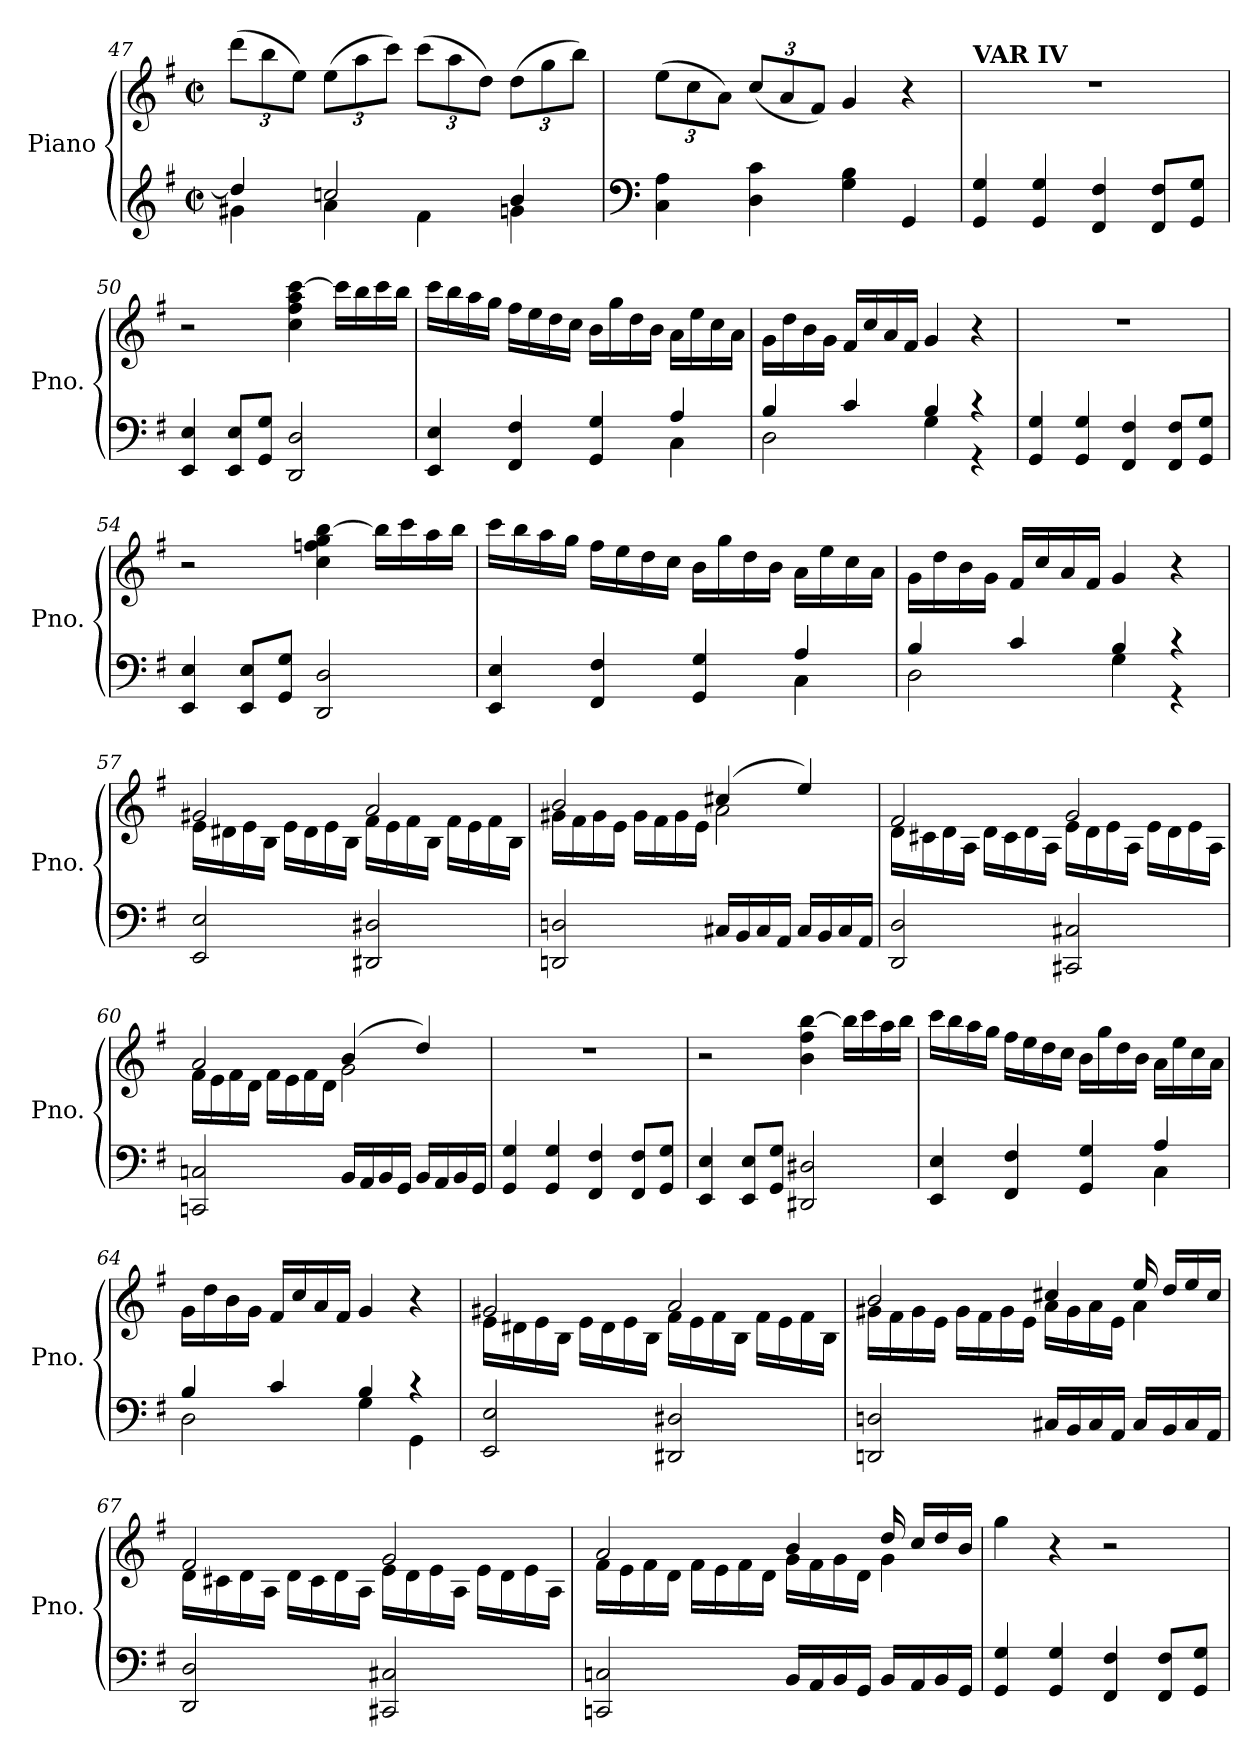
**kern	**kern
*part1	*part1
*staff2	*staff1
*I"Piano	*
*I'Pno.	*
*clefG2	*clefG2
*k[f#]	*k[f#]
*G:	*G:
*M2/2	*M2/2
*met(c|)	*met(c|)
=47	=47
*^	*
*	*	*Xbrackettup
4dd/]	4g#X\	(>12ddd\L
.	.	12bb\
.	.	12ee\J)
2ccn/	4a\	(>12ee\L
.	.	12aa\
.	.	12ccc\J)
.	4f#\	(>12ccc\L
.	.	12aa\
.	.	12dd\J)
4b/	4gn\	(>12dd\L
.	.	12gg\
.	.	12bb\J)
*v	*v	*
=48	=48
*clefF4	*
4C\ 4A\	(>12ee\L
.	12cc\
.	12a\J)
4D\ 4c\	(<12cc/L
.	12a/
.	12f#/J)
4G\ 4B\	4g/
4GG/	4r
=49	=49
!	!LO:TX:a:B:t=VAR IV
4GG/ 4G/	1r
4GG/ 4G/	.
4FF#/ 4F#/	.
8FF#/ 8F#/L	.
8GG/ 8G/J	.
=50	=50
4EE/ 4E/	2r
8EE/ 8E/L	.
8GG/ 8G/J	.
2DD/ 2D/	4cc\ 4ff#\ 4aa\ [4ccc\
.	16ccc\LL]
.	16bb\
.	16ccc\
.	16bb\JJ
=51	=51
*^	*
4EE/ 4E/	2.ryy	16ccc\LL
.	.	16bb\
.	.	16aa\
.	.	16gg\JJ
4FF#/ 4F#/	.	16ff#\LL
.	.	16ee\
.	.	16dd\
.	.	16cc\JJ
4GG/ 4G/	.	16b\LL
.	.	16gg\
.	.	16dd\
.	.	16b\JJ
4A/	4C\	16a\LL
.	.	16ee\
.	.	16cc\
.	.	16a\JJ
=52	=52	=52
4B/	2D\	16g\LL
.	.	16dd\
.	.	16b\
.	.	16g\JJ
4c/	.	16f#/LL
.	.	16cc/
.	.	16a/
.	.	16f#/JJ
4B/	4G\	4g/
4r	4r	4r
*v	*v	*
=53	=53
4GG/ 4G/	1r
4GG/ 4G/	.
4FF#/ 4F#/	.
8FF#/ 8F#/L	.
8GG/ 8G/J	.
=54	=54
4EE/ 4E/	2r
8EE/ 8E/L	.
8GG/ 8G/J	.
2DD/ 2D/	4cc\ 4ffn\ 4gg\ [4bb\
.	16bb\LL]
.	16ccc\
.	16aa\
.	16bb\JJ
=55	=55
*^	*
4EE/ 4E/	2.ryy	16ccc\LL
.	.	16bb\
.	.	16aa\
.	.	16gg\JJ
4FF#/ 4F#/	.	16ff#\LL
.	.	16ee\
.	.	16dd\
.	.	16cc\JJ
4GG/ 4G/	.	16b\LL
.	.	16gg\
.	.	16dd\
.	.	16b\JJ
4A/	4C\	16a\LL
.	.	16ee\
.	.	16cc\
.	.	16a\JJ
=56	=56	=56
4B/	2D\	16g\LL
.	.	16dd\
.	.	16b\
.	.	16g\JJ
4c/	.	16f#/LL
.	.	16cc/
.	.	16a/
.	.	16f#/JJ
4B/	4G\	4g/
4r	4r	4r
*v	*v	*
=57	=57
*	*^
2EE/ 2E/	2g#X/	16e\LL
.	.	16d#X\
.	.	16e\
.	.	16B\JJ
.	.	16e\LL
.	.	16d#\
.	.	16e\
.	.	16B\JJ
2DD#X/ 2D#X/	2a/	16f#\LL
.	.	16e\
.	.	16f#\
.	.	16B\JJ
.	.	16f#\LL
.	.	16e\
.	.	16f#\
.	.	16B\JJ
=58	=58	=58
2DDn/ 2Dn/	2b/	16g#X\LL
.	.	16f#\
.	.	16g#\
.	.	16e\JJ
.	.	16g#\LL
.	.	16f#\
.	.	16g#\
.	.	16e\JJ
16C#X/LL	(>4cc#X/	2a\
16BB/	.	.
16C#/	.	.
16AA/JJ	.	.
16C#/LL	4ee/)	.
16BB/	.	.
16C#/	.	.
16AA/JJ	.	.
=59	=59	=59
2DD/ 2D/	2f#/	16d\LL
.	.	16c#X\
.	.	16d\
.	.	16A\JJ
.	.	16d\LL
.	.	16c#\
.	.	16d\
.	.	16A\JJ
2CC#X/ 2C#X/	2g/	16e\LL
.	.	16d\
.	.	16e\
.	.	16A\JJ
.	.	16e\LL
.	.	16d\
.	.	16e\
.	.	16A\JJ
=60	=60	=60
2CCn/ 2Cn/	2a/	16f#\LL
.	.	16e\
.	.	16f#\
.	.	16d\JJ
.	.	16f#\LL
.	.	16e\
.	.	16f#\
.	.	16d\JJ
16BB/LL	(>4b/	2g\
16AA/	.	.
16BB/	.	.
16GG/JJ	.	.
16BB/LL	4dd/)	.
16AA/	.	.
16BB/	.	.
16GG/JJ	.	.
*	*v	*v
=61	=61
4GG/ 4G/	1r
4GG/ 4G/	.
4FF#/ 4F#/	.
8FF#/ 8F#/L	.
8GG/ 8G/J	.
=62	=62
4EE/ 4E/	2r
8EE/ 8E/L	.
8GG/ 8G/J	.
2DD#X/ 2D#X/	4b\ 4ff#\ [4bb\
.	16bb\LL]
.	16ccc\
.	16aa\
.	16bb\JJ
=63	=63
*^	*
4EE/ 4E/	2.ryy	16ccc\LL
.	.	16bb\
.	.	16aa\
.	.	16gg\JJ
4FF#/ 4F#/	.	16ff#\LL
.	.	16ee\
.	.	16dd\
.	.	16cc\JJ
4GG/ 4G/	.	16b\LL
.	.	16gg\
.	.	16dd\
.	.	16b\JJ
4A/	4C\	16a\LL
.	.	16ee\
.	.	16cc\
.	.	16a\JJ
=64	=64	=64
4B/	2D\	16g\LL
.	.	16dd\
.	.	16b\
.	.	16g\JJ
4c/	.	16f#/LL
.	.	16cc/
.	.	16a/
.	.	16f#/JJ
4B/	4G\	4g/
4r	4GG\	4r
*v	*v	*
=65	=65
*	*^
2EE/ 2E/	2g#X/	16e\LL
.	.	16d#X\
.	.	16e\
.	.	16B\JJ
.	.	16e\LL
.	.	16d#\
.	.	16e\
.	.	16B\JJ
2DD#X/ 2D#X/	2a/	16f#\LL
.	.	16e\
.	.	16f#\
.	.	16B\JJ
.	.	16f#\LL
.	.	16e\
.	.	16f#\
.	.	16B\JJ
=66	=66	=66
2DDn/ 2Dn/	2b/	16g#X\LL
.	.	16f#\
.	.	16g#\
.	.	16e\JJ
.	.	16g#\LL
.	.	16f#\
.	.	16g#\
.	.	16e\JJ
16C#X/LL	4cc#X/	16a\LL
16BB/	.	16g#\
16C#/	.	16a\
16AA/JJ	.	16e\JJ
16C#/LL	16ee/	4a\
16BB/	16dd/LL	.
16C#/	16ee/	.
16AA/JJ	16cc#/JJ	.
=67	=67	=67
2DD/ 2D/	2f#/	16d\LL
.	.	16c#X\
.	.	16d\
.	.	16A\JJ
.	.	16d\LL
.	.	16c#\
.	.	16d\
.	.	16A\JJ
2CC#X/ 2C#X/	2g/	16e\LL
.	.	16d\
.	.	16e\
.	.	16A\JJ
.	.	16e\LL
.	.	16d\
.	.	16e\
.	.	16A\JJ
=68	=68	=68
2CCn/ 2Cn/	2a/	16f#\LL
.	.	16e\
.	.	16f#\
.	.	16d\JJ
.	.	16f#\LL
.	.	16e\
.	.	16f#\
.	.	16d\JJ
16BB/LL	4b/	16g\LL
16AA/	.	16f#\
16BB/	.	16g\
16GG/JJ	.	16d\JJ
16BB/LL	16dd/	4g\
16AA/	16cc/LL	.
16BB/	16dd/	.
16GG/JJ	16b/JJ	.
*	*v	*v
=69	=69
4GG/ 4G/	4gg\
4GG/ 4G/	4r
4FF#/ 4F#/	2r
8FF#/ 8F#/L	.
8GG/ 8G/J	.
=	=
*-	*-
